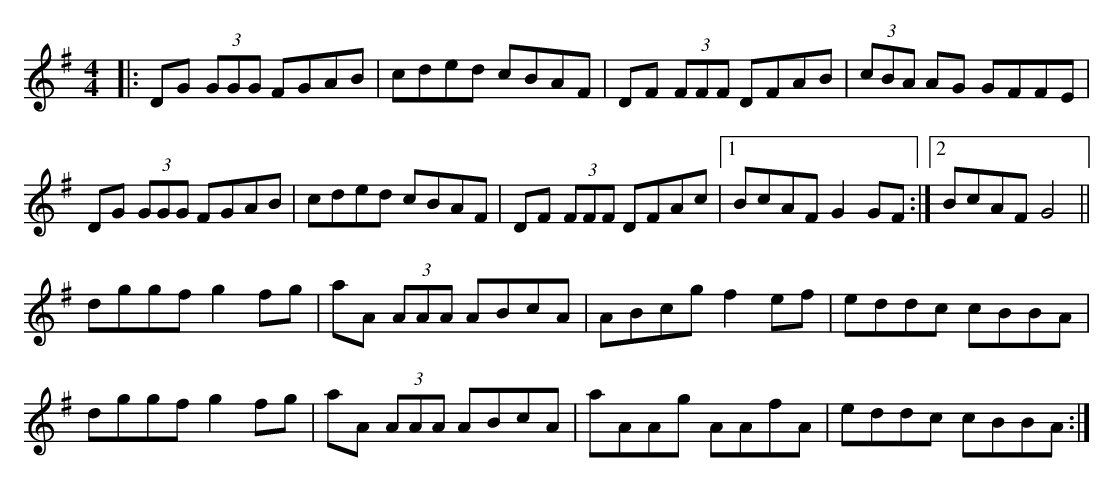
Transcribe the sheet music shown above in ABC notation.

X:1
M:4/4
K:G
|:DG (3GGG FGAB|cded cBAF|DF (3FFF DFAB|(3cBA AG GFFE|
DG (3GGG FGAB|cded cBAF|DF (3FFF DFAc|1 BcAF G2 GF:|2 BcAF G4||
dggf g2 fg|aA (3AAA ABcA|ABcg f2 ef|eddc cBBA|
dggf g2 fg|aA (3AAA ABcA|aAAg AAfA|eddc cBBA:|
